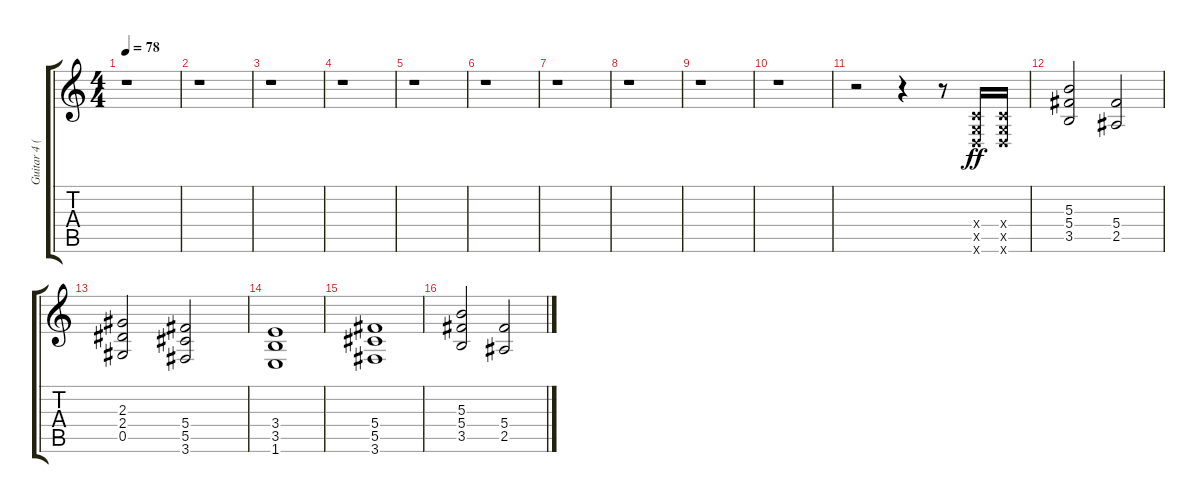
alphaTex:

\track ("Guitar 4 (Izzy)" "Guitar 4 (") {instrument overdrivenguitar}
\staff {score tabs}
\tuning (Eb4 Bb3 Gb3 Db3 Ab2 Eb2) {hide}
\ts (4 4)
\tempo 78
\clef g2
\ks c
r.1{dy f} |
r.1 |
r.1 |
r.1 |
r.1 |
r.1 |
r.1 |
r.1 |
r.1 |
r.1 |
r.2 r.4 r.8 (-1.4{x} -1.5{x} -1.6{x}).16{dy ff} (-1.4{x} -1.5{x} -1.6{x}).16 |
(5.3 5.4 3.5).2 (5.4 2.5).2 |
(2.3 2.4 0.5).2 (5.4 5.5 3.6).2 |
(3.4 3.5 1.6).1 |
(5.4 5.5 3.6).1 |
(5.3 5.4 3.5).2 (5.4 2.5).2
